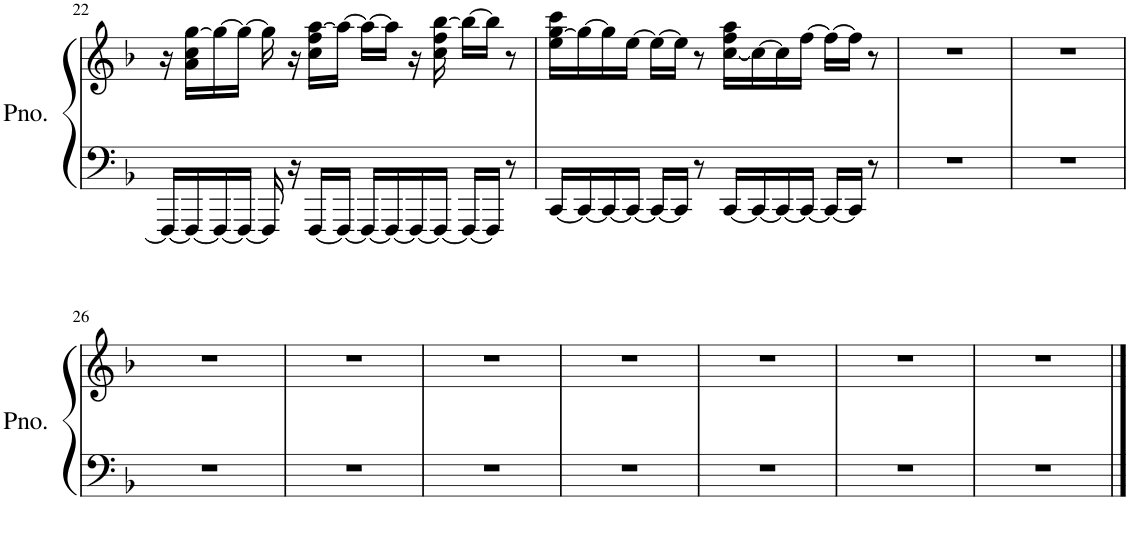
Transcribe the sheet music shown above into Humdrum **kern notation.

**kern	**kern
*part1	*part1
*staff2	*staff1
*I"Piano	*
*I'Pno.	*
!!LO:PB:g=z
*clefF4	*clefG2
*k[b-]	*k[b-]
*M4/4	*M4/4
=22	=22
16FFF/LL_	16r
16FFF/_	16a\ 16cc\ [16gg\LL
16FFF/_	16gg\_
16FFF/JJ_	16gg\JJ_
16FFF/]	16gg\]
16r	16r
[16FFF/LL	16cc\ 16ff\ [16aa\LL
16FFF/JJ_	16aa\JJ_
16FFF/LL_	16aa\LL_
16FFF/_	16aa\JJ]
16FFF/_	16r
16FFF/JJ_	16cc\ 16ff\ [16bb-\
16FFF/LL_	16bb-\LL_
16FFF/JJ]	16bb-\JJ]
8r	8r
=23	=23
[16CC/LL	16ee\ [16gg\ 16ccc\LL
16CC/_	16gg\_
16CC/_	16gg\]
16CC/JJ_	[16ee\JJ
16CC/LL_	16ee\LL_
16CC/JJ]	16ee\JJ]
8r	8r
[16CC/LL	[16cc\ 16ff\ 16aa\LL
16CC/_	16cc\_
16CC/_	16cc\]
16CC/JJ_	[16ff\JJ
16CC/LL_	16ff\LL_
16CC/JJ]	16ff\JJ]
8r	8r
=24	=24
1r	1r
=25	=25
1r	1r
!!LO:LB:g=z
=26	=26
1r	1r
=27	=27
1r	1r
=28	=28
1r	1r
=29	=29
1r	1r
=30	=30
1r	1r
=31	=31
1r	1r
=32	=32
1r	1r
==	==
*-	*-
